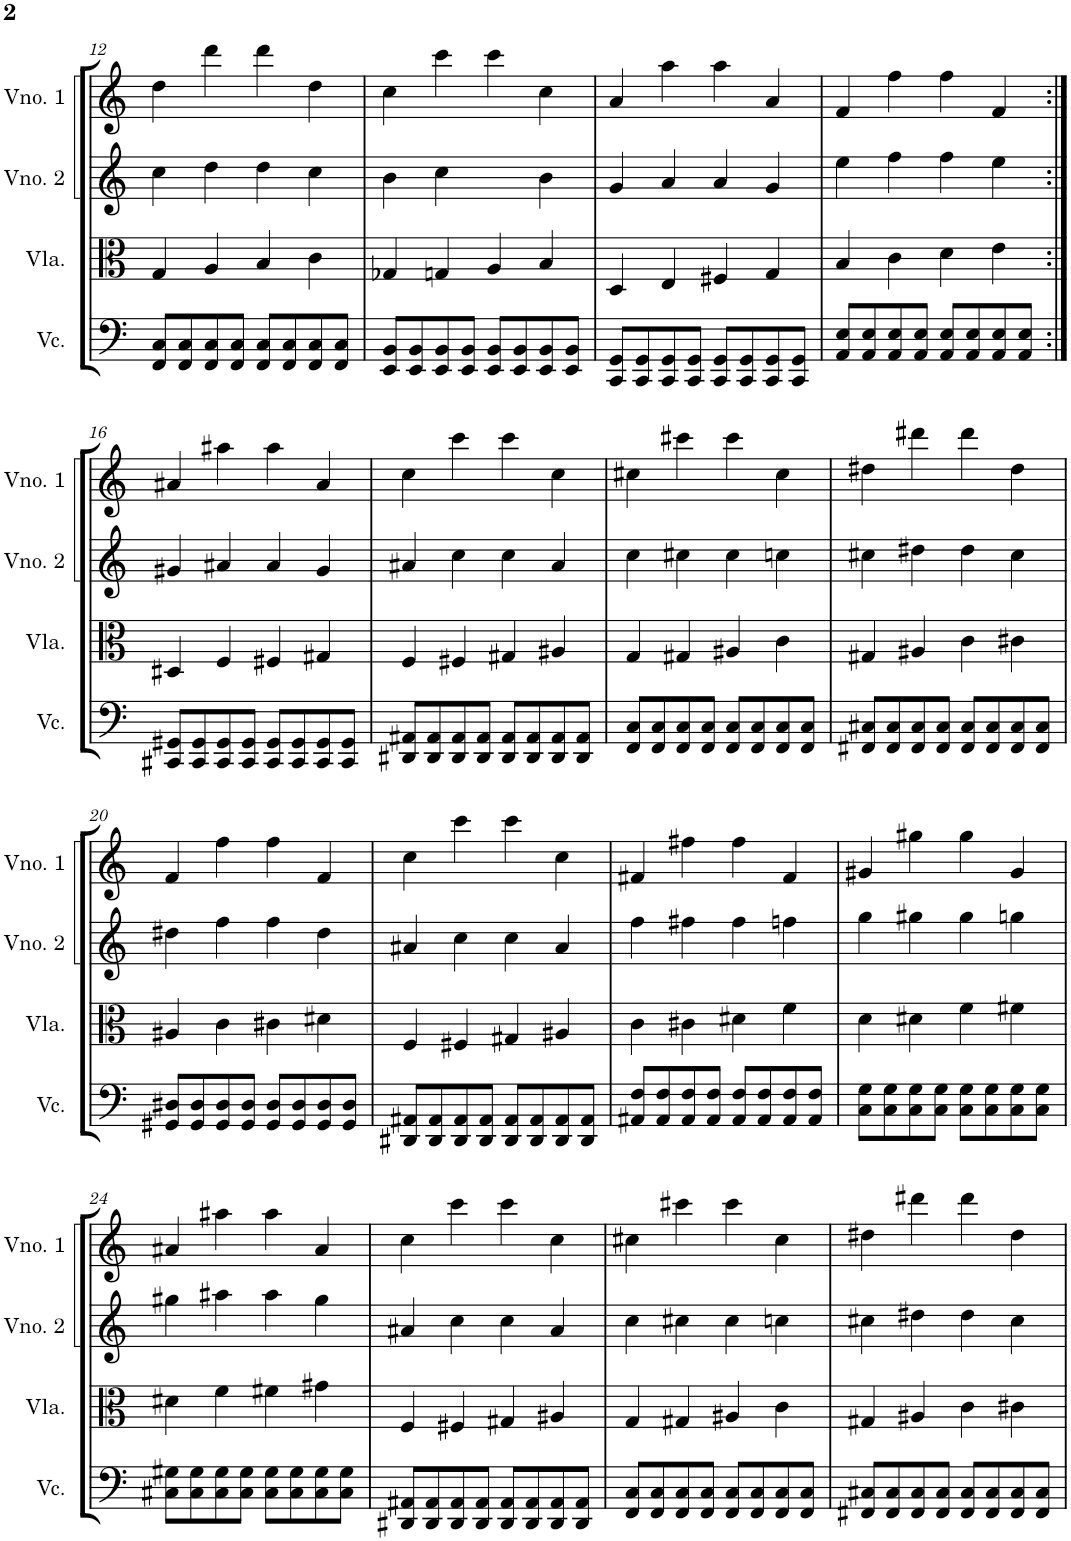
**kern	**kern	**kern	**kern
*part4	*part3	*part2	*part1
*staff4	*staff3	*staff2	*staff1
*I"Violoncelo	*I"Viola	*I"Violino 2	*I"Violino 1
*I'Vc.	*I'Vla.	*I'Vno. 2	*I'Vno. 1
!!LO:PB:g=z
*clefF4	*clefC3	*clefG2	*clefG2
*k[]	*k[]	*k[]	*k[]
*M4/4	*M4/4	*M4/4	*M4/4
=12	=12	=12	=12
8FF/ 8C/L	4G/	4cc\	4dd\
8FF/ 8C/	.	.	.
8FF/ 8C/	4A/	4dd\	4ddd\
8FF/ 8C/J	.	.	.
8FF/ 8C/L	4B/	4dd\	4ddd\
8FF/ 8C/	.	.	.
8FF/ 8C/	4c\	4cc\	4dd\
8FF/ 8C/J	.	.	.
=13	=13	=13	=13
8EE/ 8BB/L	4G-X/	4b\	4cc\
8EE/ 8BB/	.	.	.
8EE/ 8BB/	4Gn/	4cc\	4ccc\
8EE/ 8BB/J	.	.	.
8EE/ 8BB/L	4A/	4cc	4ccc\
8EE/ 8BB/	.	.	.
8EE/ 8BB/	4B/	4b\	4cc\
8EE/ 8BB/J	.	.	.
=14	=14	=14	=14
8CC/ 8GG/L	4D/	4g/	4a/
8CC/ 8GG/	.	.	.
8CC/ 8GG/	4E/	4a/	4aa\
8CC/ 8GG/J	.	.	.
8CC/ 8GG/L	4F#X/	4a/	4aa\
8CC/ 8GG/	.	.	.
8CC/ 8GG/	4G/	4g/	4a/
8CC/ 8GG/J	.	.	.
=15	=15	=15	=15
8AA/ 8E/L	4B/	4ee\	4f/
8AA/ 8E/	.	.	.
8AA/ 8E/	4c\	4ff\	4ff\
8AA/ 8E/J	.	.	.
8AA/ 8E/L	4d\	4ff\	4ff\
8AA/ 8E/	.	.	.
8AA/ 8E/	4e\	4ee\	4f/
8AA/ 8E/J	.	.	.
!!LO:LB:g=z
=16:|!	=16:|!	=16:|!	=16:|!
8CC#X/ 8GG#X/L	4D#X/	4g#X/	4a#X/
8CC#/ 8GG#/	.	.	.
8CC#/ 8GG#/	4F/	4a#X/	4aa#X\
8CC#/ 8GG#/J	.	.	.
8CC#/ 8GG#/L	4F#X/	4a#/	4aa#\
8CC#/ 8GG#/	.	.	.
8CC#/ 8GG#/	4G#X/	4g#/	4a#/
8CC#/ 8GG#/J	.	.	.
=17	=17	=17	=17
8DD#X/ 8AA#X/L	4F/	4a#X/	4cc\
8DD#/ 8AA#/	.	.	.
8DD#/ 8AA#/	4F#X/	4cc\	4ccc\
8DD#/ 8AA#/J	.	.	.
8DD#/ 8AA#/L	4G#X/	4cc\	4ccc\
8DD#/ 8AA#/	.	.	.
8DD#/ 8AA#/	4A#X/	4a#/	4cc\
8DD#/ 8AA#/J	.	.	.
=18	=18	=18	=18
8FF/ 8C/L	4G/	4cc\	4cc#X\
8FF/ 8C/	.	.	.
8FF/ 8C/	4G#X/	4cc#X\	4ccc#X\
8FF/ 8C/J	.	.	.
8FF/ 8C/L	4A#X/	4cc#\	4ccc#\
8FF/ 8C/	.	.	.
8FF/ 8C/	4c\	4ccn\	4cc#\
8FF/ 8C/J	.	.	.
=19	=19	=19	=19
8FF#X/ 8C#X/L	4G#X/	4cc#X\	4dd#X\
8FF#/ 8C#/	.	.	.
8FF#/ 8C#/	4A#X/	4dd#X\	4ddd#X\
8FF#/ 8C#/J	.	.	.
8FF#/ 8C#/L	4c\	4dd#\	4ddd#\
8FF#/ 8C#/	.	.	.
8FF#/ 8C#/	4c#X\	4cc#\	4dd#\
8FF#/ 8C#/J	.	.	.
!!LO:LB:g=z
=20	=20	=20	=20
8GG#X/ 8D#X/L	4A#X/	4dd#X\	4f/
8GG#/ 8D#/	.	.	.
8GG#/ 8D#/	4c\	4ff\	4ff\
8GG#/ 8D#/J	.	.	.
8GG#/ 8D#/L	4c#X\	4ff\	4ff\
8GG#/ 8D#/	.	.	.
8GG#/ 8D#/	4d#X\	4dd#\	4f/
8GG#/ 8D#/J	.	.	.
=21	=21	=21	=21
8DD#X/ 8AA#X/L	4F/	4a#X/	4cc\
8DD#/ 8AA#/	.	.	.
8DD#/ 8AA#/	4F#X/	4cc\	4ccc\
8DD#/ 8AA#/J	.	.	.
8DD#/ 8AA#/L	4G#X/	4cc\	4ccc\
8DD#/ 8AA#/	.	.	.
8DD#/ 8AA#/	4A#X/	4a#/	4cc\
8DD#/ 8AA#/J	.	.	.
=22	=22	=22	=22
8AA#X/ 8F/L	4c\	4ff\	4f#X/
8AA#/ 8F/	.	.	.
8AA#/ 8F/	4c#X\	4ff#X\	4ff#X\
8AA#/ 8F/J	.	.	.
8AA#/ 8F/L	4d#X\	4ff#\	4ff#\
8AA#/ 8F/	.	.	.
8AA#/ 8F/	4f\	4ffn\	4f#/
8AA#/ 8F/J	.	.	.
=23	=23	=23	=23
8C\ 8G\L	4d\	4gg\	4g#X/
8C\ 8G\	.	.	.
8C\ 8G\	4d#X\	4gg#X\	4gg#X\
8C\ 8G\J	.	.	.
8C\ 8G\L	4f\	4gg#\	4gg#\
8C\ 8G\	.	.	.
8C\ 8G\	4f#X\	4ggn\	4g#/
8C\ 8G\J	.	.	.
!!LO:LB:g=z
=24	=24	=24	=24
8C#X\ 8G#X\L	4d#X\	4gg#X\	4a#X/
8C#\ 8G#\	.	.	.
8C#\ 8G#\	4f\	4aa#X\	4aa#X\
8C#\ 8G#\J	.	.	.
8C#\ 8G#\L	4f#X\	4aa#\	4aa#\
8C#\ 8G#\	.	.	.
8C#\ 8G#\	4g#X\	4gg#\	4a#/
8C#\ 8G#\J	.	.	.
=25	=25	=25	=25
8DD#X/ 8AA#X/L	4F/	4a#X/	4cc\
8DD#/ 8AA#/	.	.	.
8DD#/ 8AA#/	4F#X/	4cc\	4ccc\
8DD#/ 8AA#/J	.	.	.
8DD#/ 8AA#/L	4G#X/	4cc\	4ccc\
8DD#/ 8AA#/	.	.	.
8DD#/ 8AA#/	4A#X/	4a#/	4cc\
8DD#/ 8AA#/J	.	.	.
=26	=26	=26	=26
8FF/ 8C/L	4G/	4cc\	4cc#X\
8FF/ 8C/	.	.	.
8FF/ 8C/	4G#X/	4cc#X\	4ccc#X\
8FF/ 8C/J	.	.	.
8FF/ 8C/L	4A#X/	4cc#\	4ccc#\
8FF/ 8C/	.	.	.
8FF/ 8C/	4c\	4ccn\	4cc#\
8FF/ 8C/J	.	.	.
=27	=27	=27	=27
8FF#X/ 8C#X/L	4G#X/	4cc#X\	4dd#X\
8FF#/ 8C#/	.	.	.
8FF#/ 8C#/	4A#X/	4dd#X\	4ddd#X\
8FF#/ 8C#/J	.	.	.
8FF#/ 8C#/L	4c\	4dd#\	4ddd#\
8FF#/ 8C#/	.	.	.
8FF#/ 8C#/	4c#X\	4cc#\	4dd#\
8FF#/ 8C#/J	.	.	.
=	=	=	=
*-	*-	*-	*-
